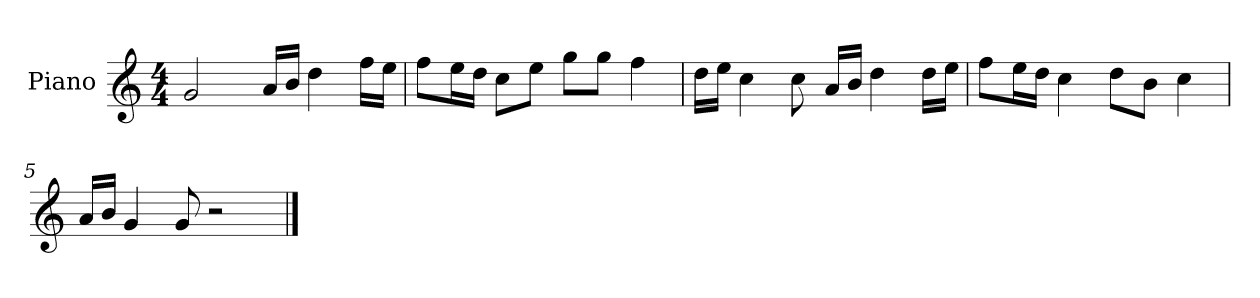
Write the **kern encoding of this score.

**kern
*part1
*staff1
*I"Piano
*I'P-no
*clefG2
*k[]
*M4/4
*MM90
=1
2g/
16a/LL
16b/JJ
4dd\
16ff\LL
16ee\JJ
=2
8ff\L
16ee\L
16dd\JJ
8cc\L
8ee\J
8gg\L
8gg\J
4ff\
=3
16dd\LL
16ee\JJ
4cc\
8cc\
16a/LL
16b/JJ
4dd\
16dd\LL
16ee\JJ
=4
8ff\L
16ee\L
16dd\JJ
4cc\
8dd\L
8b\J
4cc\
=5
16a/LL
16b/JJ
4g/
8g/
2r
==
*-
